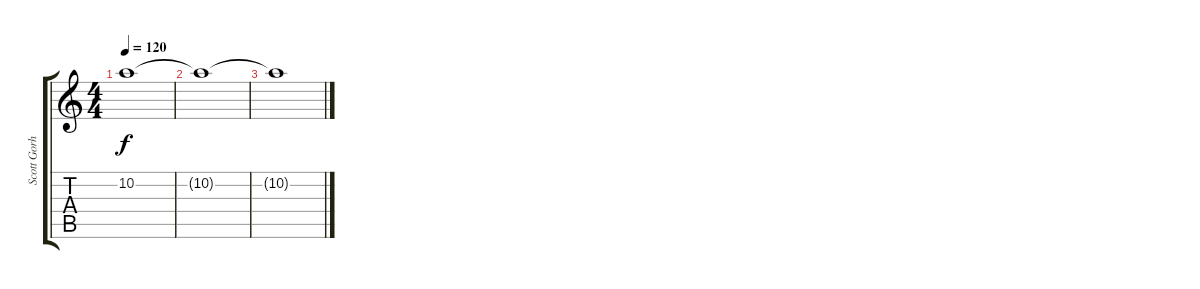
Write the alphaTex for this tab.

\track ("Scott Gorham" "Scott Gorh") {instrument distortionguitar}
\staff {score tabs}
\tuning (E4 B3 G3 D3 A2 E2) {hide}
\ts (4 4)
\tempo 120
\clef g2
\ks c
10.2{t}.1{dy f} |
10.2{t}.1 |
10.2{t}.1
